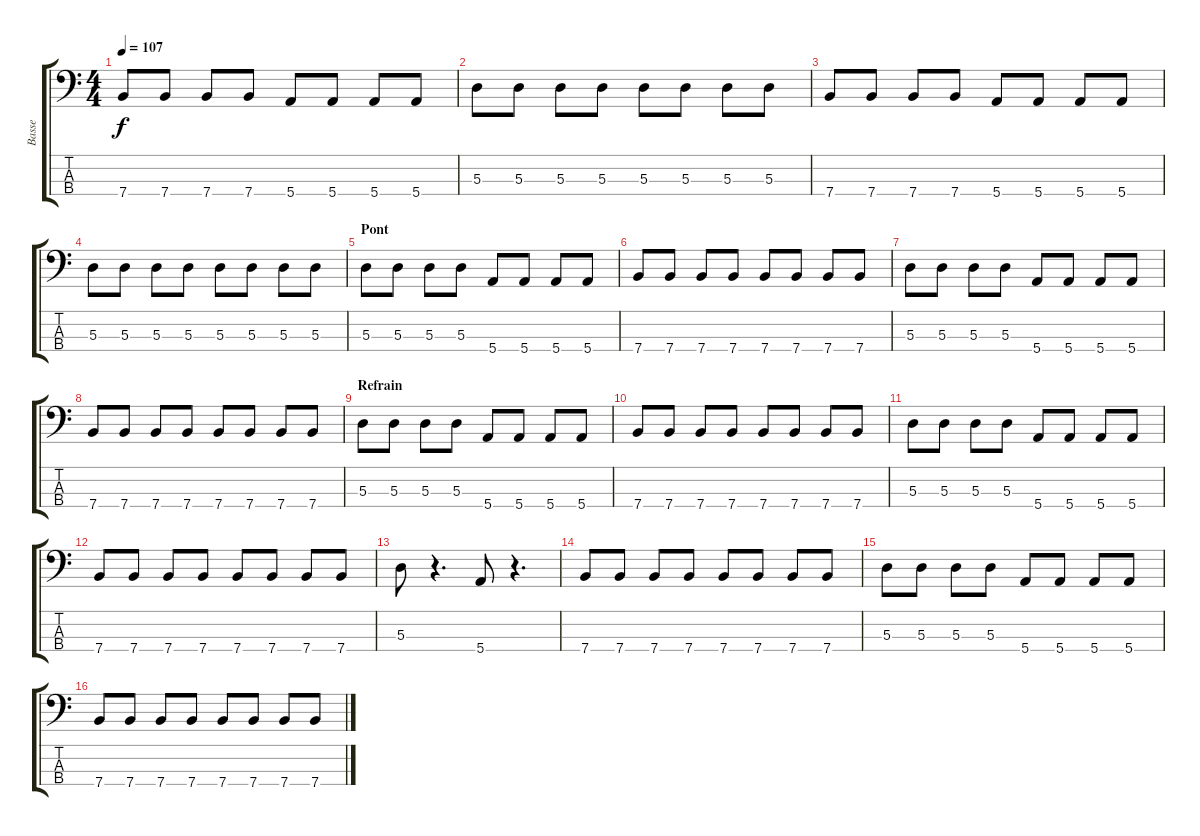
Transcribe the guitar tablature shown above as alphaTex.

\track ("Basse" "Basse") {instrument electricbassfinger}
\staff {score tabs}
\tuning (G2 D2 A1 E1) {hide}
\ts (4 4)
\tempo 107
\clef f4
\ks c
7.4.8{dy f} 7.4.8 7.4.8 7.4.8 5.4.8 5.4.8 5.4.8 5.4.8 |
5.3.8 5.3.8 5.3.8 5.3.8 5.3.8 5.3.8 5.3.8 5.3.8 |
7.4.8 7.4.8 7.4.8 7.4.8 5.4.8 5.4.8 5.4.8 5.4.8 |
5.3.8 5.3.8 5.3.8 5.3.8 5.3.8 5.3.8 5.3.8 5.3.8 |
\section ("" "Pont")
5.3.8 5.3.8 5.3.8 5.3.8 5.4.8 5.4.8 5.4.8 5.4.8 |
7.4.8 7.4.8 7.4.8 7.4.8 7.4.8 7.4.8 7.4.8 7.4.8 |
5.3.8 5.3.8 5.3.8 5.3.8 5.4.8 5.4.8 5.4.8 5.4.8 |
7.4.8 7.4.8 7.4.8 7.4.8 7.4.8 7.4.8 7.4.8 7.4.8 |
\section ("" "Refrain")
5.3.8 5.3.8 5.3.8 5.3.8 5.4.8 5.4.8 5.4.8 5.4.8 |
7.4.8 7.4.8 7.4.8 7.4.8 7.4.8 7.4.8 7.4.8 7.4.8 |
5.3.8 5.3.8 5.3.8 5.3.8 5.4.8 5.4.8 5.4.8 5.4.8 |
7.4.8 7.4.8 7.4.8 7.4.8 7.4.8 7.4.8 7.4.8 7.4.8 |
5.3.8 r.4{d} 5.4.8 r.4{d} |
7.4.8 7.4.8 7.4.8 7.4.8 7.4.8 7.4.8 7.4.8 7.4.8 |
5.3.8 5.3.8 5.3.8 5.3.8 5.4.8 5.4.8 5.4.8 5.4.8 |
7.4.8 7.4.8 7.4.8 7.4.8 7.4.8 7.4.8 7.4.8 7.4.8
